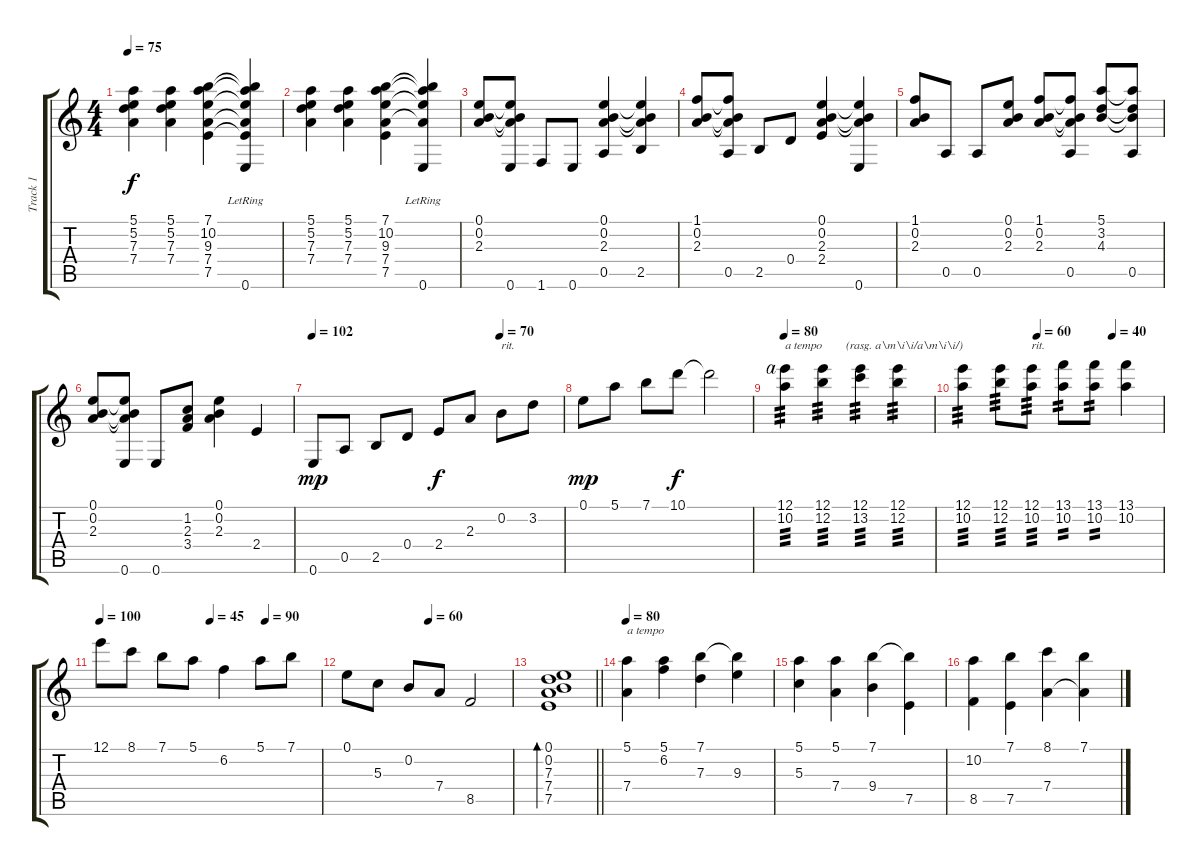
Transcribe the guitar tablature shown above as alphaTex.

\track ("Track 1" "Track 1") {instrument acousticguitarnylon}
\staff {score tabs}
\tuning (E4 B3 G3 D3 A2 E2) {hide}
\ts (4 4)
\tempo 75
\clef g2
\ks c
(5.1 5.2 7.3 7.4).4{dy f instrument acousticguitarnylon} (5.1 5.2 7.3 7.4).4 (7.1 10.2 9.3 7.4 7.5).4 (7.1{t} 10.2{t} 9.3{t} 7.4{t} 7.5{t} 0.6{lr}).4 |
(5.1 5.2 7.3 7.4).4 (5.1 5.2 7.3 7.4).4 (7.1 10.2 9.3 7.4 7.5).4 (7.1{t} 10.2{t} 9.3{t} 7.4{t} 0.6{lr}).4 |
(0.1 0.2 2.3).8 (0.1{t} 0.2{t} 2.3{t} 0.6).8 1.6.8 0.6.8 (0.1 0.2 2.3 0.5).4 (0.1{t} 0.2{t} 2.3{t} 2.5).4 |
(1.1 0.2 2.3).8 (1.1{t} 0.2{t} 2.3{t} 0.5).8 2.5.8 0.4.8 (0.1 0.2 2.3 2.4).4 (0.1{t} 0.2{t} 2.3{t} 0.6).4 |
(1.1 0.2 2.3).8 0.5.8 0.5.8 (0.1 0.2 2.3).8 (1.1 0.2 2.3).8 (1.1{t} 0.2{t} 2.3{t} 0.5).8 (5.1 3.2 4.3).8 (5.1{t} 3.2{t} 4.3{t} 0.5).8 |
(0.1 0.2 2.3).8 (0.1{t} 0.2{t} 2.3{t} 0.6).8 0.6.8 (1.2 2.3 3.4).8 (0.1 0.2 2.3).4 2.4.4 |
\tempo 102
\tempo (70 0.75)
0.6.8{dy mp} 0.5.8 2.5.8 0.4.8 2.4.8{dy f} 2.3.8 0.2.8{txt "rit."} 3.2.8 |
0.1.8{dy mp} 5.1.8 7.1.8 10.1.8{dy f} 10.1{t}.2 |
\tempo 80
(12.1{rf 4} 10.2).4{txt "a tempo        (rasg. a\\m\\i\\i/a\\m\\i\\i/)" tp 3} (12.1 12.2).4{tp 3} (12.1 13.2).4{tp 3} (12.1 12.2).4{tp 3} |
\tempo (60 0.375)
\tempo (40 0.75)
(12.1 10.2).4{tp 3} (12.1 12.2).8{tp 3} (12.1 10.2).8{txt "rit." tp 3} (13.1 10.2).8{tp 2} (13.1 10.2).8{tp 2} (13.1 10.2).4 |
\tempo 100
\tempo (45 0.5)
\tempo (90 0.75)
12.1.8 8.1.8 7.1.8 5.1.8 6.2.4 5.1.8 7.1.8 |
\tempo (60 0.5)
0.1.8 5.3.8 0.2.8 7.4.8 8.5.2 |
\barLineRight lightlight
(0.1 0.2 7.3 7.4 7.5).1{bd 240} |
\tempo 80
(5.1 7.4).4{txt "a tempo"} (5.1 6.2).4 (7.1 7.3).4 (7.1{t} 9.3).4 |
(5.1 5.3).4 (5.1 7.4).4 (7.1 9.4).4 (7.1{t} 7.5).4 |
(10.2 8.5).4 (7.1 7.5).4 (8.1 7.4).4 (7.1 7.4{t}).4
